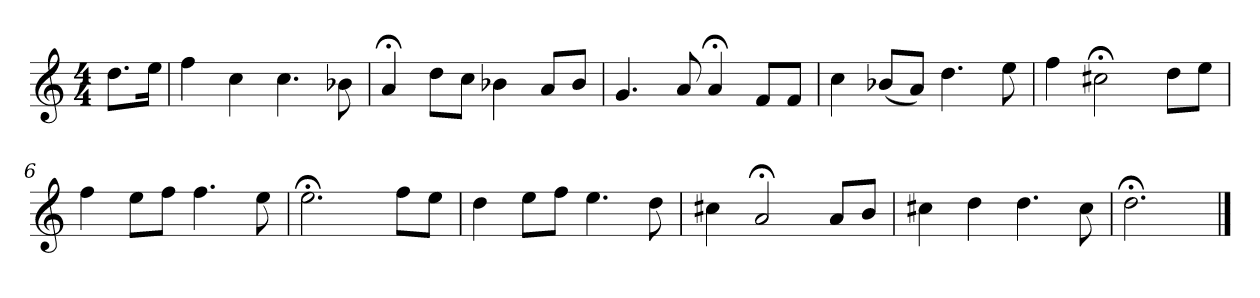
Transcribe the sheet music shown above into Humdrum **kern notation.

**kern
*part1
*staff1
*k[]
*D:dor
*M4/4
*MM120
=
8.ddL
16eeJk
=1
4ff
4cc
4.cc
8b-X
=2
4a;<
8ddL
8ccJ
4b-X
8aL
8b-J
=3
4.g
8a
4a;<
8fL
8fJ
=4
4cc
(8b-XL
8aJ)
4.dd
8ee
=5
4ff
2cc#X;<
8ddL
8eeJ
=6
4ff
8eeL
8ffJ
4.ff
8ee
=7
2.ee;<
8ffL
8eeJ
=8
4dd
8eeL
8ffJ
4.ee
8dd
=9
4cc#X
2a;<
8aL
8bJ
=10
4cc#X
4dd
4.dd
8cc#
=11
2.dd;<
==
*-
